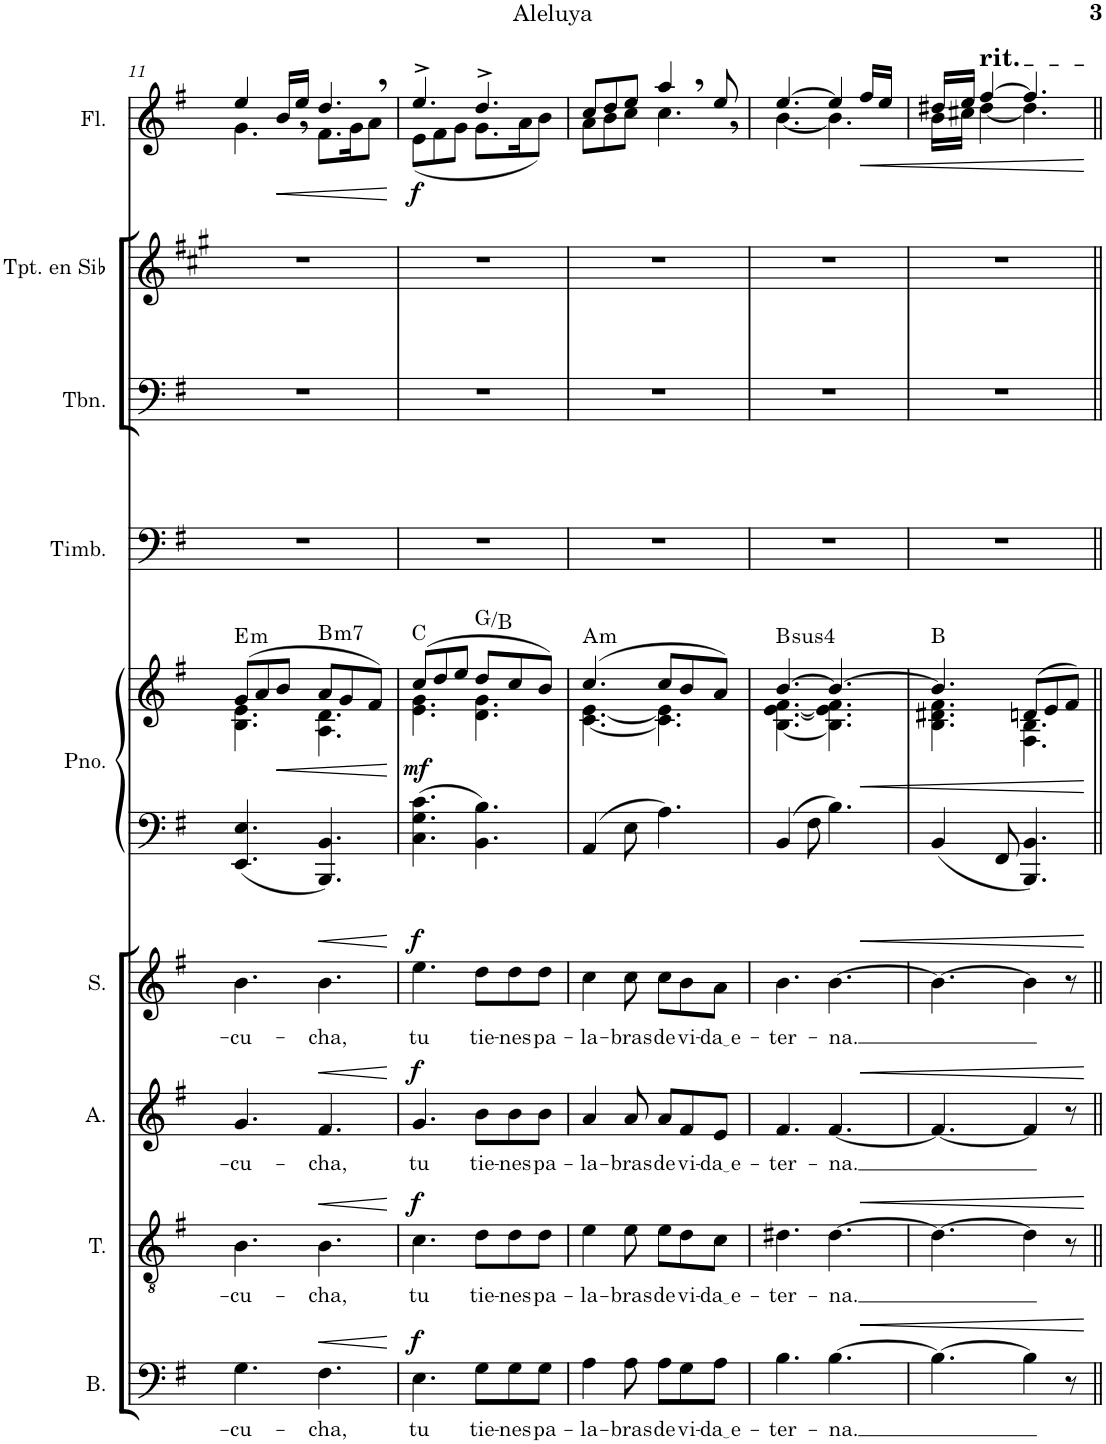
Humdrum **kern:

**kern	**text	**dynam	**kern	**text	**dynam	**kern	**text	**dynam	**kern	**text	**dynam	**kern	**kern	**dynam	**harte	**kern	**kern	**kern	**kern	**dynam
*part9	*part9	*part9	*part8	*part8	*part8	*part7	*part7	*part7	*part6	*part6	*part6	*part5	*part5	*part5	*part5	*part4	*part3	*part2	*part1	*part1
*staff10	*staff10	*staff10	*staff9	*staff9	*staff9	*staff8	*staff8	*staff8	*staff7	*staff7	*staff7	*staff6	*staff5	*staff5/6	*	*staff4	*staff3	*staff2	*staff1	*staff1
*I"Bajo	*	*	*I"Tenor	*	*	*I"Alto	*	*	*I"Soprano	*	*	*I"Piano	*	*	*	*I"Timbales	*I"Trombón	*I"Trompeta en Sib	*I"Flauta	*
*I'B.	*	*	*I'T.	*	*	*I'A.	*	*	*I'S.	*	*	*I'Pno.	*	*	*	*I'Timb.	*I'Tbn.	*I'Tpt. en Sib	*I'Fl.	*
!!LO:PB:g=z
*clefF4	*	*	*clefGv2	*	*	*clefG2	*	*	*clefG2	*	*	*clefF4	*clefG2	*	*	*clefF4	*clefF4	*clefG2	*clefG2	*
*	*	*	*	*	*	*	*	*	*	*	*	*	*	*	*	*	*	*Trd1c2	*	*
*k[f#]	*	*	*k[f#]	*	*	*k[f#]	*	*	*k[f#]	*	*	*k[f#]	*k[f#]	*	*	*k[f#]	*k[f#]	*k[f#c#g#]	*k[f#]	*
*M6/8	*	*	*M6/8	*	*	*M6/8	*	*	*M6/8	*	*	*M6/8	*M6/8	*	*	*M6/8	*M6/8	*M6/8	*M6/8	*
=11	=11	=11	=11	=11	=11	=11	=11	=11	=11	=11	=11	=11	=11	=11	=11	=11	=11	=11	=11	=11
!	!LO:LY:b	!	!	!LO:LY:b	!	!	!LO:LY:b	!	!	!LO:LY:b	!	!	!	!	!LO:H:kt=m	!	!	!	!	!
*	*	*	*	*	*	*	*	*	*	*	*	*	*^	*	*	*	*	*	*^	*
4.G\	-cu-	.	4.B\	-cu-	.	4.g/	-cu-	.	4.b\	-cu-	.	4.EE/ 4.E/	(8g/L	4.B\ 4.e\	.	E:min	2.r	2.r	2.r	4ee/	4.g,<\	.
.	.	.	.	.	.	.	.	.	.	.	.	.	8a/	.	.	.	.	.	.	.	.	.
!	!	!	!	!	!	!	!	!	!	!	!	!	!	!	!LO:HP:b	!	!	!	!	!	!	!LO:HP:b
.	.	.	.	.	.	.	.	.	.	.	.	.	8b/J	.	<	.	.	.	.	16b/LL	.	<
.	.	.	.	.	.	.	.	.	.	.	.	.	.	.	.	.	.	.	.	16ee/JJ	.	.
!	!LO:LY:b	!LO:HP:b	!	!LO:LY:b	!LO:HP:b	!	!LO:LY:b	!LO:HP:b	!	!LO:LY:b	!LO:HP:b	!	!	!	!	!LO:H:kt=m7	!	!	!	!	!	!
4.F#\	-cha,	<	4.B\	-cha,	<	4.f#/	-cha,	<	4.b\	-cha,	<	4.BBB/ 4.BB/	8a/L	4.A\ 4.d\	.	B:min7	.	.	.	4.dd,/	8.f#\L	.
.	.	.	.	.	.	.	.	.	.	.	.	.	8g/	.	.	.	.	.	.	.	.	.
.	.	.	.	.	.	.	.	.	.	.	.	.	.	.	.	.	.	.	.	.	16g\K	.
.	.	.	.	.	.	.	.	.	.	.	.	.	8f#/J)	.	.	.	.	.	.	.	8a\J	.
*	*	*	*	*	*	*	*	*	*	*	*	*	*v	*v	*	*	*	*	*	*v	*v	*
.	.	[	.	.	[	.	.	[	.	.	[	.	.	[	.	.	.	.	.	[
=12	=12	=12	=12	=12	=12	=12	=12	=12	=12	=12	=12	=12	=12	=12	=12	=12	=12	=12	=12	=12
!	!LO:LY:b	!LO:DY:a	!	!LO:LY:b	!LO:DY:a	!	!LO:LY:b	!LO:DY:a	!	!LO:LY:b	!LO:DY:a	!	!	!LO:DY:b	!	!	!	!	!	!LO:DY:b
*	*	*	*	*	*	*	*	*	*	*	*	*	*^	*	*	*	*	*	*^	*
4.E\	tu	f	4.c\	tu	f	4.g/	tu	f	4.ee\	tu	f	4.C\ 4.G\ 4.c\	(8cc/L	4.e\ 4.g\	mf	C:maj	2.r	2.r	2.r	4.ee^/	(8e\L	f
.	.	.	.	.	.	.	.	.	.	.	.	.	8dd/	.	.	.	.	.	.	.	8f#\	.
.	.	.	.	.	.	.	.	.	.	.	.	.	8ee/J	.	.	.	.	.	.	.	8g\J	.
!	!LO:LY:b	!	!	!LO:LY:b	!	!	!LO:LY:b	!	!	!LO:LY:b	!	!	!	!	!	!	!	!	!	!	!	!
8G\L	tie-	.	8d\L	tie-	.	8b\L	tie-	.	8dd\L	tie-	.	4.BB\ 4.B\	8dd/L	4.d\ 4.g\	.	G:maj/3	.	.	.	4.dd^/	8.g\L	.
!	!LO:LY:b	!	!	!LO:LY:b	!	!	!LO:LY:b	!	!	!LO:LY:b	!	!	!	!	!	!	!	!	!	!	!	!
8G\	-nes	.	8d\	-nes	.	8b\	-nes	.	8dd\	-nes	.	.	8cc/	.	.	.	.	.	.	.	.	.
.	.	.	.	.	.	.	.	.	.	.	.	.	.	.	.	.	.	.	.	.	16a\K	.
!	!LO:LY:b	!	!	!LO:LY:b	!	!	!LO:LY:b	!	!	!LO:LY:b	!	!	!	!	!	!	!	!	!	!	!	!
8G\J	pa-	.	8d\J	pa-	.	8b\J	pa-	.	8dd\J	pa-	.	.	8b/J)	.	.	.	.	.	.	.	8b\J)	.
=13	=13	=13	=13	=13	=13	=13	=13	=13	=13	=13	=13	=13	=13	=13	=13	=13	=13	=13	=13	=13	=13	=13
!	!LO:LY:b	!	!	!LO:LY:b	!	!	!LO:LY:b	!	!	!LO:LY:b	!	!	!	!	!	!LO:H:kt=m	!	!	!	!	!	!
4A\	-la-	.	4e\	-la-	.	4a/	-la-	.	4cc\	-la-	.	4AA/	(4.cc/	[4.c\ [4.e\	.	A:min	2.r	2.r	2.r	8cc/L	8a\L	.
.	.	.	.	.	.	.	.	.	.	.	.	.	.	.	.	.	.	.	.	8dd/	8b\	.
!	!LO:LY:b	!	!	!LO:LY:b	!	!	!LO:LY:b	!	!	!LO:LY:b	!	!	!	!	!	!	!	!	!	!	!	!
8A\	-bras	.	8e\	-bras	.	8a/	-bras	.	8cc\	-bras	.	8E\	.	.	.	.	.	.	.	8ee/J	8cc\J	.
!	!LO:LY:b	!	!	!LO:LY:b	!	!	!LO:LY:b	!	!	!LO:LY:b	!	!	!	!	!	!	!	!	!	!	!	!
8A\L	de	.	8e\L	de	.	8a/L	de	.	8cc\L	de	.	4.A\	8cc/L	4.c\] 4.e\]	.	.	.	.	.	4aa,/	4.cc,<\	.
!	!LO:LY:b	!	!	!LO:LY:b	!	!	!LO:LY:b	!	!	!LO:LY:b	!	!	!	!	!	!	!	!	!	!	!	!
8G\	vi-	.	8d\	vi-	.	8f#/	vi-	.	8b\	vi-	.	.	8b/	.	.	.	.	.	.	.	.	.
!	!LO:LY:b	!	!	!LO:LY:b	!	!	!LO:LY:b	!	!	!LO:LY:b	!	!	!	!	!	!	!	!	!	!	!	!
8A\J	da e	.	8c\J	da e	.	8e/J	da e	.	8a\J	da e	.	.	8a/J)	.	.	.	.	.	.	8ee/	.	.
=14	=14	=14	=14	=14	=14	=14	=14	=14	=14	=14	=14	=14	=14	=14	=14	=14	=14	=14	=14	=14	=14	=14
!	!LO:LY:b	!	!	!LO:LY:b	!	!	!LO:LY:b	!	!	!LO:LY:b	!	!	!	!	!LO:HP:b	!LO:H:kt=4	!	!	!	!	!	!
4.B\	-ter-	.	4.d#X\	-ter-	.	4.f#/	-ter-	.	4.b\	-ter-	.	4BB/	[4.b/	[4.B\ [4.e\ [4.f#\	<	B:sus4	2.r	2.r	2.r	[4.ee/	[4.b\	.
.	.	.	.	.	.	.	.	.	.	.	.	8F#\	.	.	.	.	.	.	.	.	.	.
!	!LO:LY:b	!	!	!LO:LY:b	!	!	!LO:LY:b	!	!	!LO:LY:b	!	!	!	!	!	!	!	!	!	!	!	!
[4.B\	-na.	.	[4.d#\	-na.	.	[4.f#/	-na.	.	[4.b\	-na.	.	4.B\	4.b/_	4.B\] 4.e\] 4.f#\]	.	.	.	.	.	4ee/]	4.b\]	.
!	!	!	!	!	!	!	!	!	!	!	!	!	!	!	!	!	!	!	!	!	!	!LO:HP:b
.	.	.	.	.	.	.	.	.	.	.	.	.	.	.	.	.	.	.	.	16ff#/LL	.	<
.	.	.	.	.	.	.	.	.	.	.	.	.	.	.	.	.	.	.	.	16ee/JJ	.	.
=15	=15	=15	=15	=15	=15	=15	=15	=15	=15	=15	=15	=15	=15	=15	=15	=15	=15	=15	=15	=15	=15	=15
!	!	!LO:HP:b	!	!	!LO:HP:b	!	!	!LO:HP:b	!	!	!LO:HP:b	!	!	!	!	!	!	!	!	!	!	!
4.B\_	.	<	4.d#\_	.	<	4.f#/_	.	<	4.b\_	.	<	4BB/	4.b/]	4.B\ 4.d#X\ 4.f#\	.	B:maj	2.r	2.r	2.r	16dd#X/LL	16b\LL	.
.	.	.	.	.	.	.	.	.	.	.	.	.	.	.	.	.	.	.	.	16ee/JJ	16cc#X\JJ	.
!	!	!	!	!	!	!	!	!	!	!	!	!	!	!	!	!	!	!	!	!LO:TX:a:t=rit.	!	!
.	.	.	.	.	.	.	.	.	.	.	.	.	.	.	.	.	.	.	.	[4ff#/	[4dd#\	.
.	.	.	.	.	.	.	.	.	.	.	.	8FF#/	.	.	.	.	.	.	.	.	.	.
4B\]	.	.	4d#\]	.	.	4f#/]	.	.	4b\]	.	.	4.BBB/ 4.BB/	(8dn/L	4.F#\ 4.B\	.	.	.	.	.	4.ff#/]	4.dd#\]	.
.	.	.	.	.	.	.	.	.	.	.	.	.	8e/	.	.	.	.	.	.	.	.	.
8r	.	.	8r	.	.	8r	.	.	8r	.	.	.	8f#/J)	.	.	.	.	.	.	.	.	.
*	*	*	*	*	*	*	*	*	*	*	*	*	*v	*v	*	*	*	*	*	*v	*v	*
.	.	[	.	.	[	.	.	[	.	.	[	.	.	[	.	.	.	.	.	[
=||	=||	=||	=||	=||	=||	=||	=||	=||	=||	=||	=||	=||	=||	=||	=||	=||	=||	=||	=||	=||
*-	*-	*-	*-	*-	*-	*-	*-	*-	*-	*-	*-	*-	*-	*-	*-	*-	*-	*-	*-	*-
